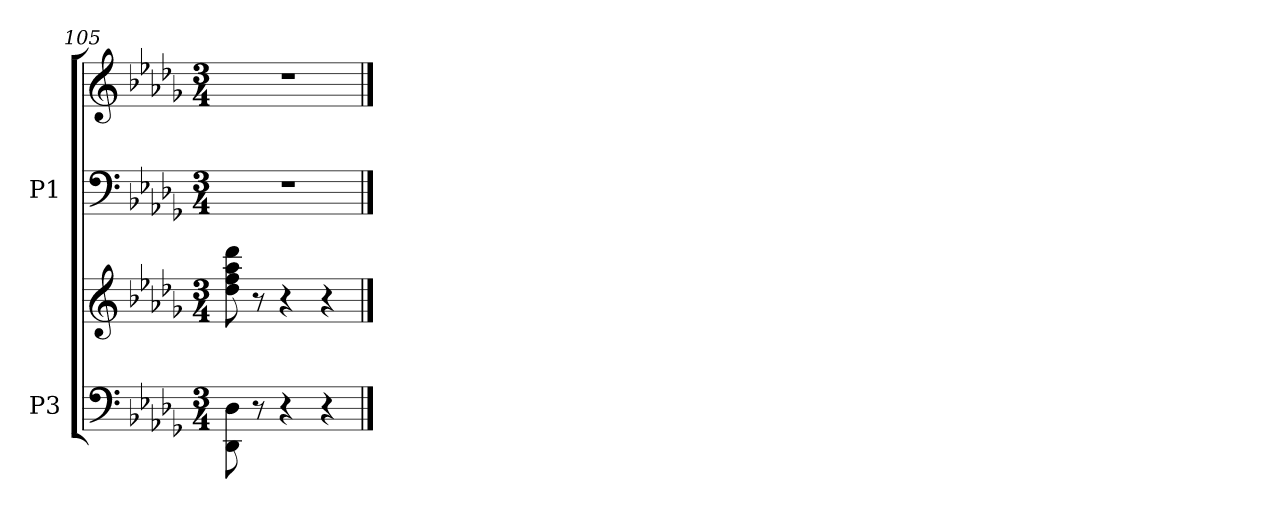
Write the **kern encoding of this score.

**kern	**kern	**kern	**kern
*part2	*part2	*part1	*part1
*staff4	*staff3	*staff2	*staff1
*I"P3	*	*I"P1	*
*clefF4	*clefG2	*clefF4	*clefG2
*k[b-e-a-d-g-]	*k[b-e-a-d-g-]	*k[b-e-a-d-g-]	*k[b-e-a-d-g-]
*D-:	*D-:	*D-:	*D-:
*M3/4	*M3/4	*M3/4	*M3/4
=105	=105	=105	=105
!	!	!LO:N:vis=1	!LO:N:vis=1
8DD-i\ 8D-i	8dd-i\ 8ffi 8aa-i 8ddd-i	2.r	2.r
8r	8r	.	.
4r	4r	.	.
4r	4r	.	.
==	==	==	==
*-	*-	*-	*-
